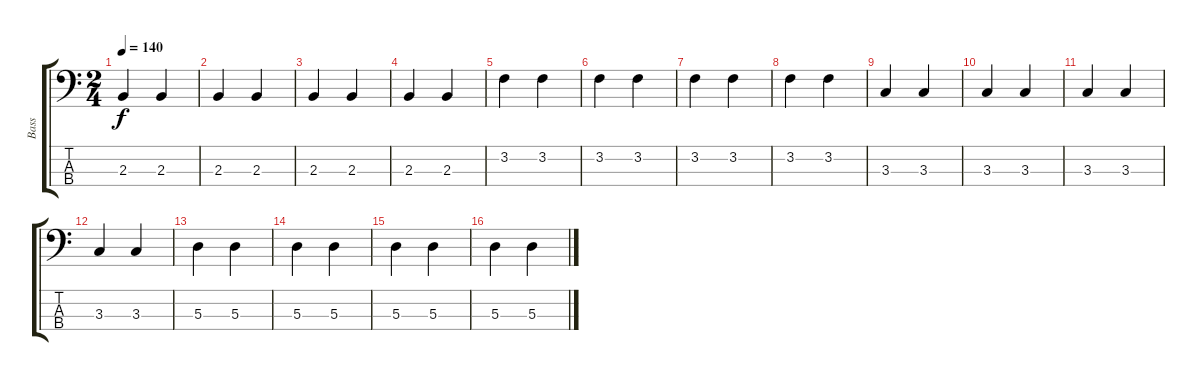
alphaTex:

\track ("Bass" "Bass") {instrument slapbass2}
\staff {score tabs}
\tuning (G2 D2 A1 E1) {hide}
\ts (2 4)
\tempo 140
\clef f4
\ks c
2.3.4{dy f} 2.3.4 |
2.3.4 2.3.4 |
2.3.4 2.3.4 |
2.3.4 2.3.4 |
3.2.4 3.2.4 |
3.2.4 3.2.4 |
3.2.4 3.2.4 |
3.2.4 3.2.4 |
3.3.4 3.3.4 |
3.3.4 3.3.4 |
3.3.4 3.3.4 |
3.3.4 3.3.4 |
5.3.4 5.3.4 |
5.3.4 5.3.4 |
5.3.4 5.3.4 |
5.3.4 5.3.4
